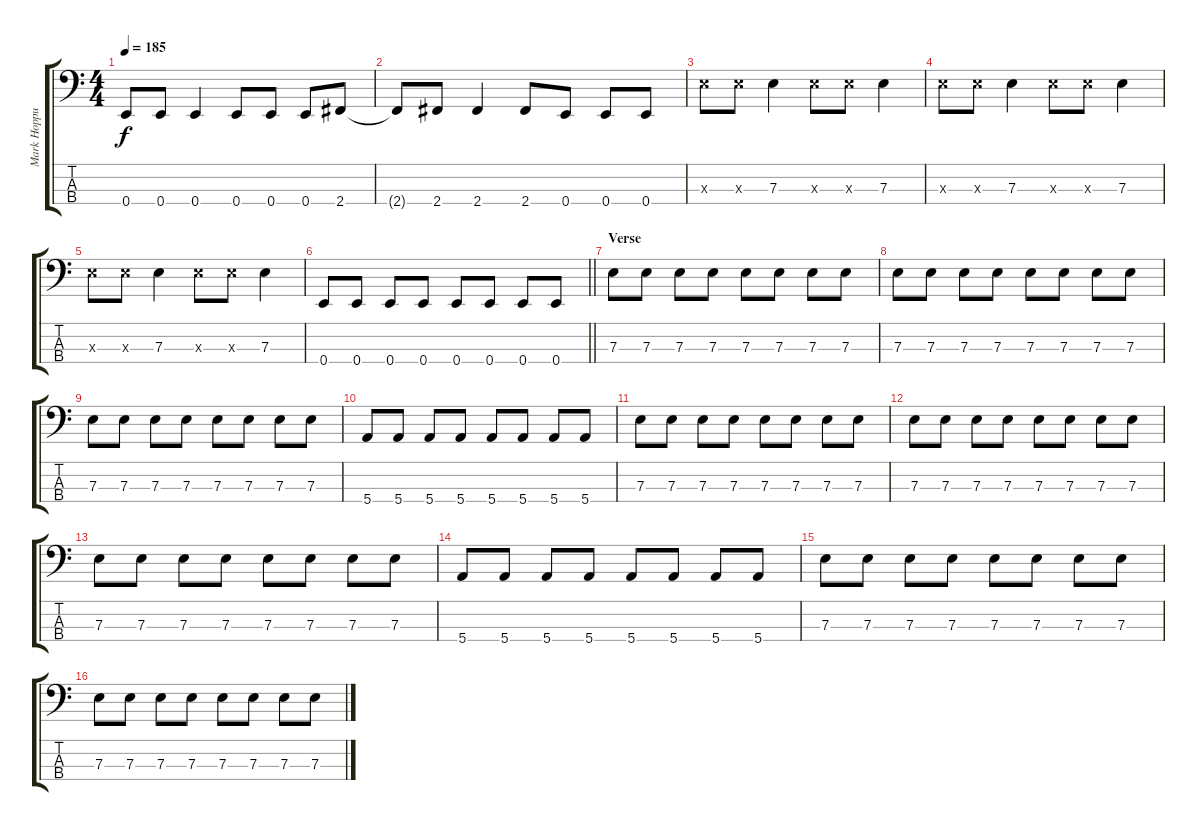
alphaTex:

\track ("Mark Hoppus - Bass" "Mark Hoppu") {instrument electricbasspick}
\staff {score tabs}
\tuning (G2 D2 A1 E1) {hide}
\ts (4 4)
\tempo 185
\clef f4
\ks c
0.4{t}.8{dy f} 0.4.8 0.4.4 0.4.8 0.4.8 0.4.8 2.4.8 |
2.4{t}.8 2.4.8 2.4.4 2.4.8 0.4.8 0.4.8 0.4.8 |
7.3{x}.8 7.3{x}.8 7.3.4 7.3{x}.8 7.3{x}.8 7.3.4 |
7.3{x}.8 7.3{x}.8 7.3.4 7.3{x}.8 7.3{x}.8 7.3.4 |
7.3{x}.8 7.3{x}.8 7.3.4 7.3{x}.8 7.3{x}.8 7.3.4 |
\barLineRight lightlight
0.4.8 0.4.8 0.4.8 0.4.8 0.4.8 0.4.8 0.4.8 0.4.8 |
\section ("" "Verse")
7.3.8 7.3.8 7.3.8 7.3.8 7.3.8 7.3.8 7.3.8 7.3.8 |
7.3.8 7.3.8 7.3.8 7.3.8 7.3.8 7.3.8 7.3.8 7.3.8 |
7.3.8 7.3.8 7.3.8 7.3.8 7.3.8 7.3.8 7.3.8 7.3.8 |
5.4.8 5.4.8 5.4.8 5.4.8 5.4.8 5.4.8 5.4.8 5.4.8 |
7.3.8 7.3.8 7.3.8 7.3.8 7.3.8 7.3.8 7.3.8 7.3.8 |
7.3.8 7.3.8 7.3.8 7.3.8 7.3.8 7.3.8 7.3.8 7.3.8 |
7.3.8 7.3.8 7.3.8 7.3.8 7.3.8 7.3.8 7.3.8 7.3.8 |
5.4.8 5.4.8 5.4.8 5.4.8 5.4.8 5.4.8 5.4.8 5.4.8 |
7.3.8 7.3.8 7.3.8 7.3.8 7.3.8 7.3.8 7.3.8 7.3.8 |
7.3.8 7.3.8 7.3.8 7.3.8 7.3.8 7.3.8 7.3.8 7.3.8
